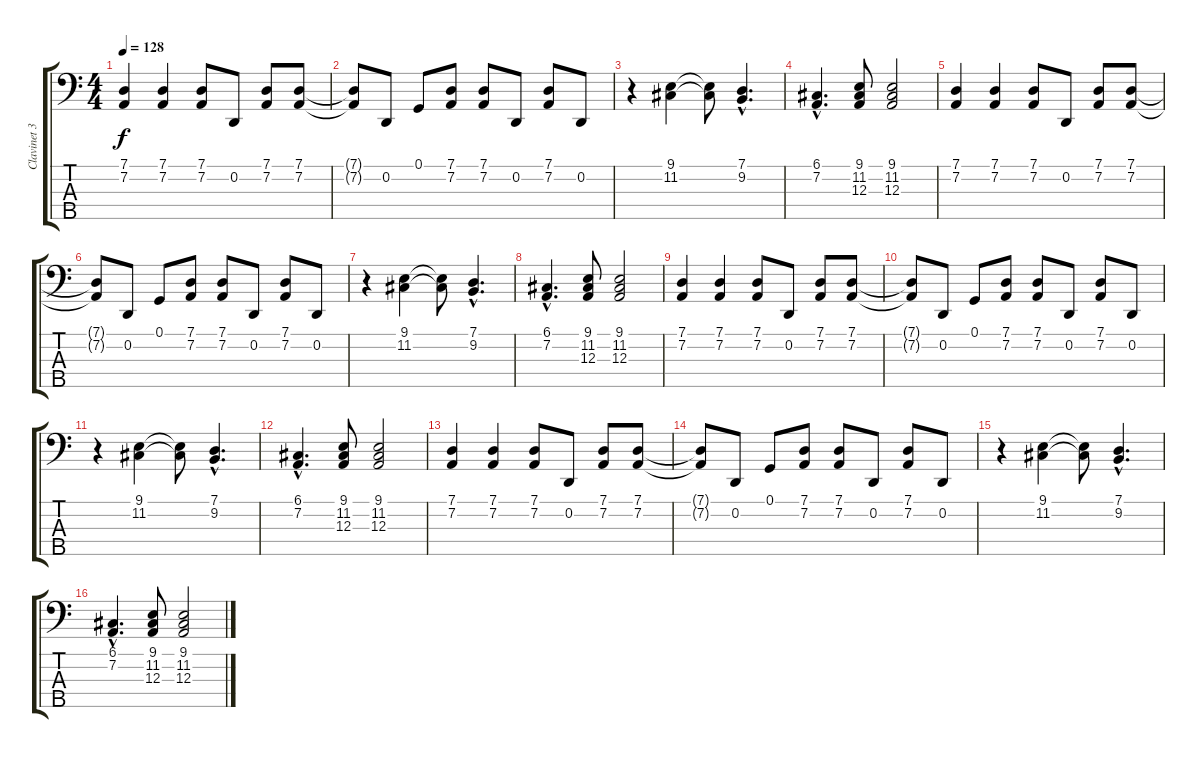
\track ("Clavinet 3" "Clavinet 3") {instrument clavinet}
\staff {score tabs}
\tuning (G2 D2 A1 E1 B0) {hide}
\ts (4 4)
\tempo 128
\clef f4
\ks c
(7.1 7.2).4{dy f} (7.1 7.2).4 (7.1 7.2).8 0.2.8 (7.1 7.2).8 (7.1 7.2).8 |
(7.1{t} 7.2{t}).8 0.2.8 0.1.8 (7.1 7.2).8 (7.1 7.2).8 0.2.8 (7.1 7.2).8 0.2.8 |
r.4 (9.1 11.2).4 (9.1{t} 11.2{t}).8 (7.1{hac} 9.2{hac}).4{d} |
(6.1{hac} 7.2{hac}).4{d} (9.1 11.2 12.3).8 (9.1 11.2 12.3).2 |
(7.1 7.2).4 (7.1 7.2).4 (7.1 7.2).8 0.2.8 (7.1 7.2).8 (7.1 7.2).8 |
(7.1{t} 7.2{t}).8 0.2.8 0.1.8 (7.1 7.2).8 (7.1 7.2).8 0.2.8 (7.1 7.2).8 0.2.8 |
r.4 (9.1 11.2).4 (9.1{t} 11.2{t}).8 (7.1{hac} 9.2{hac}).4{d} |
(6.1{hac} 7.2{hac}).4{d} (9.1 11.2 12.3).8 (9.1 11.2 12.3).2 |
(7.1 7.2).4 (7.1 7.2).4 (7.1 7.2).8 0.2.8 (7.1 7.2).8 (7.1 7.2).8 |
(7.1{t} 7.2{t}).8 0.2.8 0.1.8 (7.1 7.2).8 (7.1 7.2).8 0.2.8 (7.1 7.2).8 0.2.8 |
r.4 (9.1 11.2).4 (9.1{t} 11.2{t}).8 (7.1{hac} 9.2{hac}).4{d} |
(6.1{hac} 7.2{hac}).4{d} (9.1 11.2 12.3).8 (9.1 11.2 12.3).2 |
(7.1 7.2).4 (7.1 7.2).4 (7.1 7.2).8 0.2.8 (7.1 7.2).8 (7.1 7.2).8 |
(7.1{t} 7.2{t}).8 0.2.8 0.1.8 (7.1 7.2).8 (7.1 7.2).8 0.2.8 (7.1 7.2).8 0.2.8 |
r.4 (9.1 11.2).4 (9.1{t} 11.2{t}).8 (7.1{hac} 9.2{hac}).4{d} |
(6.1{hac} 7.2{hac}).4{d} (9.1 11.2 12.3).8 (9.1 11.2 12.3).2
